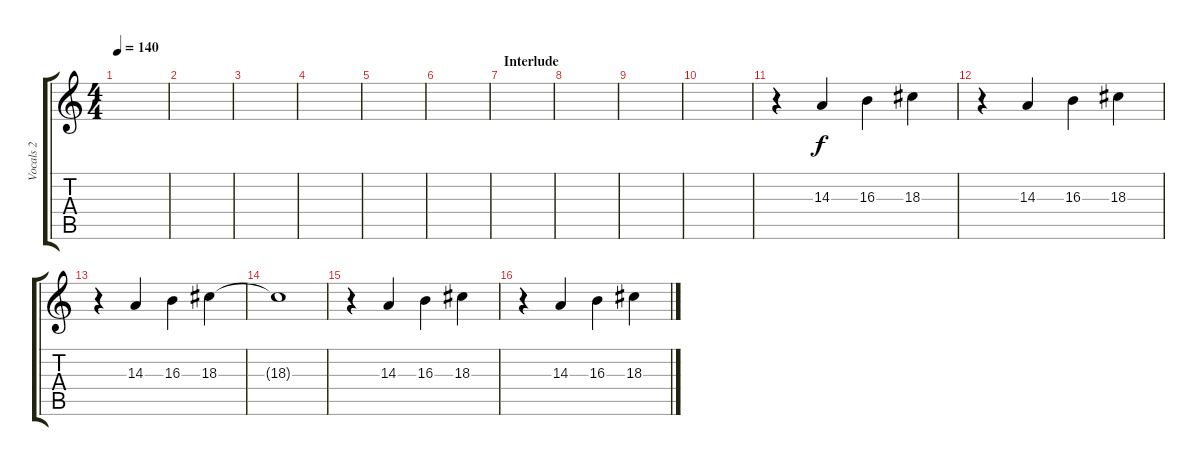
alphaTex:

\track ("Vocals 2" "Vocals 2") {instrument pad1newage}
\staff {score tabs}
\tuning (E4 B3 G3 D3 A2 E2) {hide}
\ts (4 4)
\tempo 140
\clef g2
\ks c
|
|
|
|
|
|
\section ("" "Interlude")
|
|
|
|
r.4 14.3.4 16.3.4 18.3.4 |
r.4 14.3.4 16.3.4 18.3.4 |
r.4 14.3.4 16.3.4 18.3.4 |
18.3{t}.1 |
r.4 14.3.4 16.3.4 18.3.4 |
r.4 14.3.4 16.3.4 18.3.4
